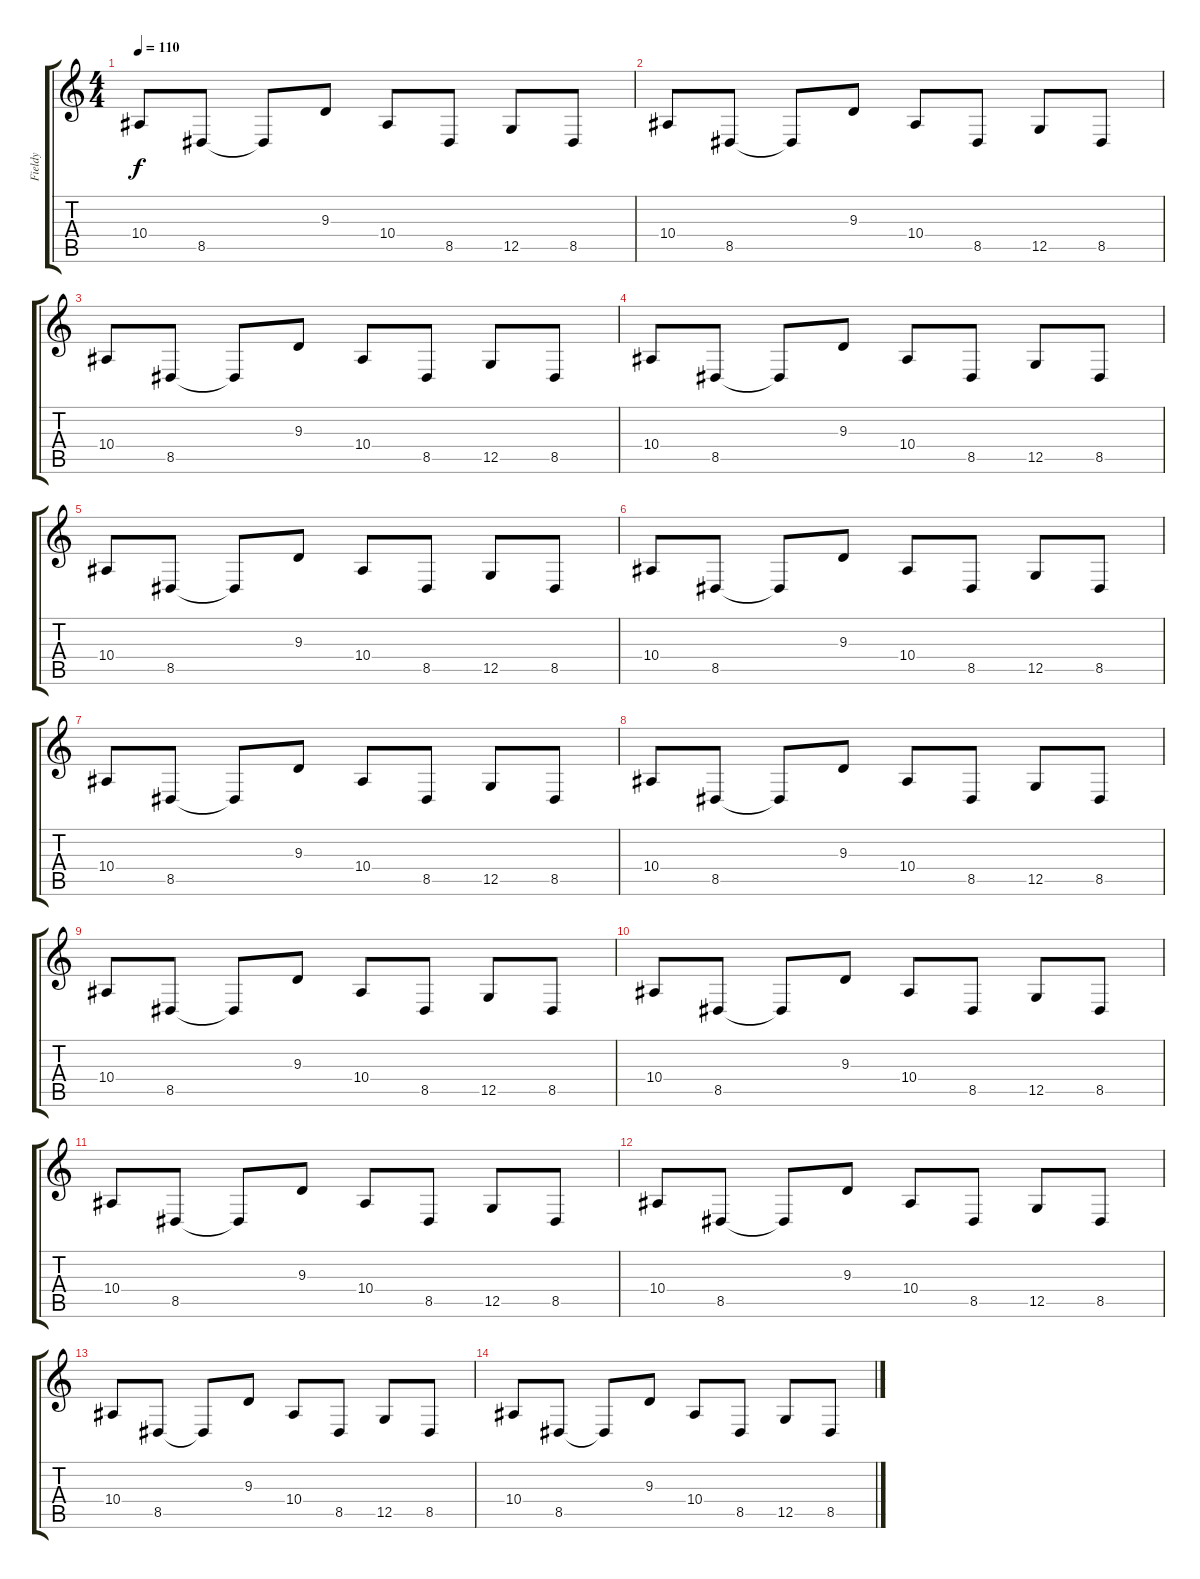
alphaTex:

\track ("Fieldy" "Fieldy") {instrument lead2sawtooth}
\staff {score tabs}
\tuning (D4 A3 F3 C3 G2 C2) {hide}
\ts (4 4)
\tempo 110
\clef g2
\ks c
10.4.8{dy f} 8.5.8 8.5{t}.8 9.3.8 10.4.8 8.5.8 12.5.8 8.5.8 |
10.4.8 8.5.8 8.5{t}.8 9.3.8 10.4.8 8.5.8 12.5.8 8.5.8 |
10.4.8 8.5.8 8.5{t}.8 9.3.8 10.4.8 8.5.8 12.5.8 8.5.8 |
10.4.8 8.5.8 8.5{t}.8 9.3.8 10.4.8 8.5.8 12.5.8 8.5.8 |
10.4.8 8.5.8 8.5{t}.8 9.3.8 10.4.8 8.5.8 12.5.8 8.5.8 |
10.4.8 8.5.8 8.5{t}.8 9.3.8 10.4.8 8.5.8 12.5.8 8.5.8 |
10.4.8{volume 4} 8.5.8 8.5{t}.8 9.3.8 10.4.8 8.5.8 12.5.8 8.5.8 |
10.4.8 8.5.8 8.5{t}.8 9.3.8 10.4.8 8.5.8 12.5.8 8.5.8 |
10.4.8 8.5.8 8.5{t}.8 9.3.8 10.4.8 8.5.8 12.5.8 8.5.8 |
10.4.8 8.5.8 8.5{t}.8 9.3.8 10.4.8 8.5.8 12.5.8 8.5.8 |
10.4.8{volume 0} 8.5.8 8.5{t}.8 9.3.8 10.4.8 8.5.8 12.5.8 8.5.8 |
10.4.8 8.5.8 8.5{t}.8 9.3.8 10.4.8 8.5.8 12.5.8 8.5.8 |
10.4.8 8.5.8 8.5{t}.8 9.3.8 10.4.8 8.5.8 12.5.8 8.5.8 |
10.4.8 8.5.8 8.5{t}.8 9.3.8 10.4.8 8.5.8 12.5.8 8.5.8
